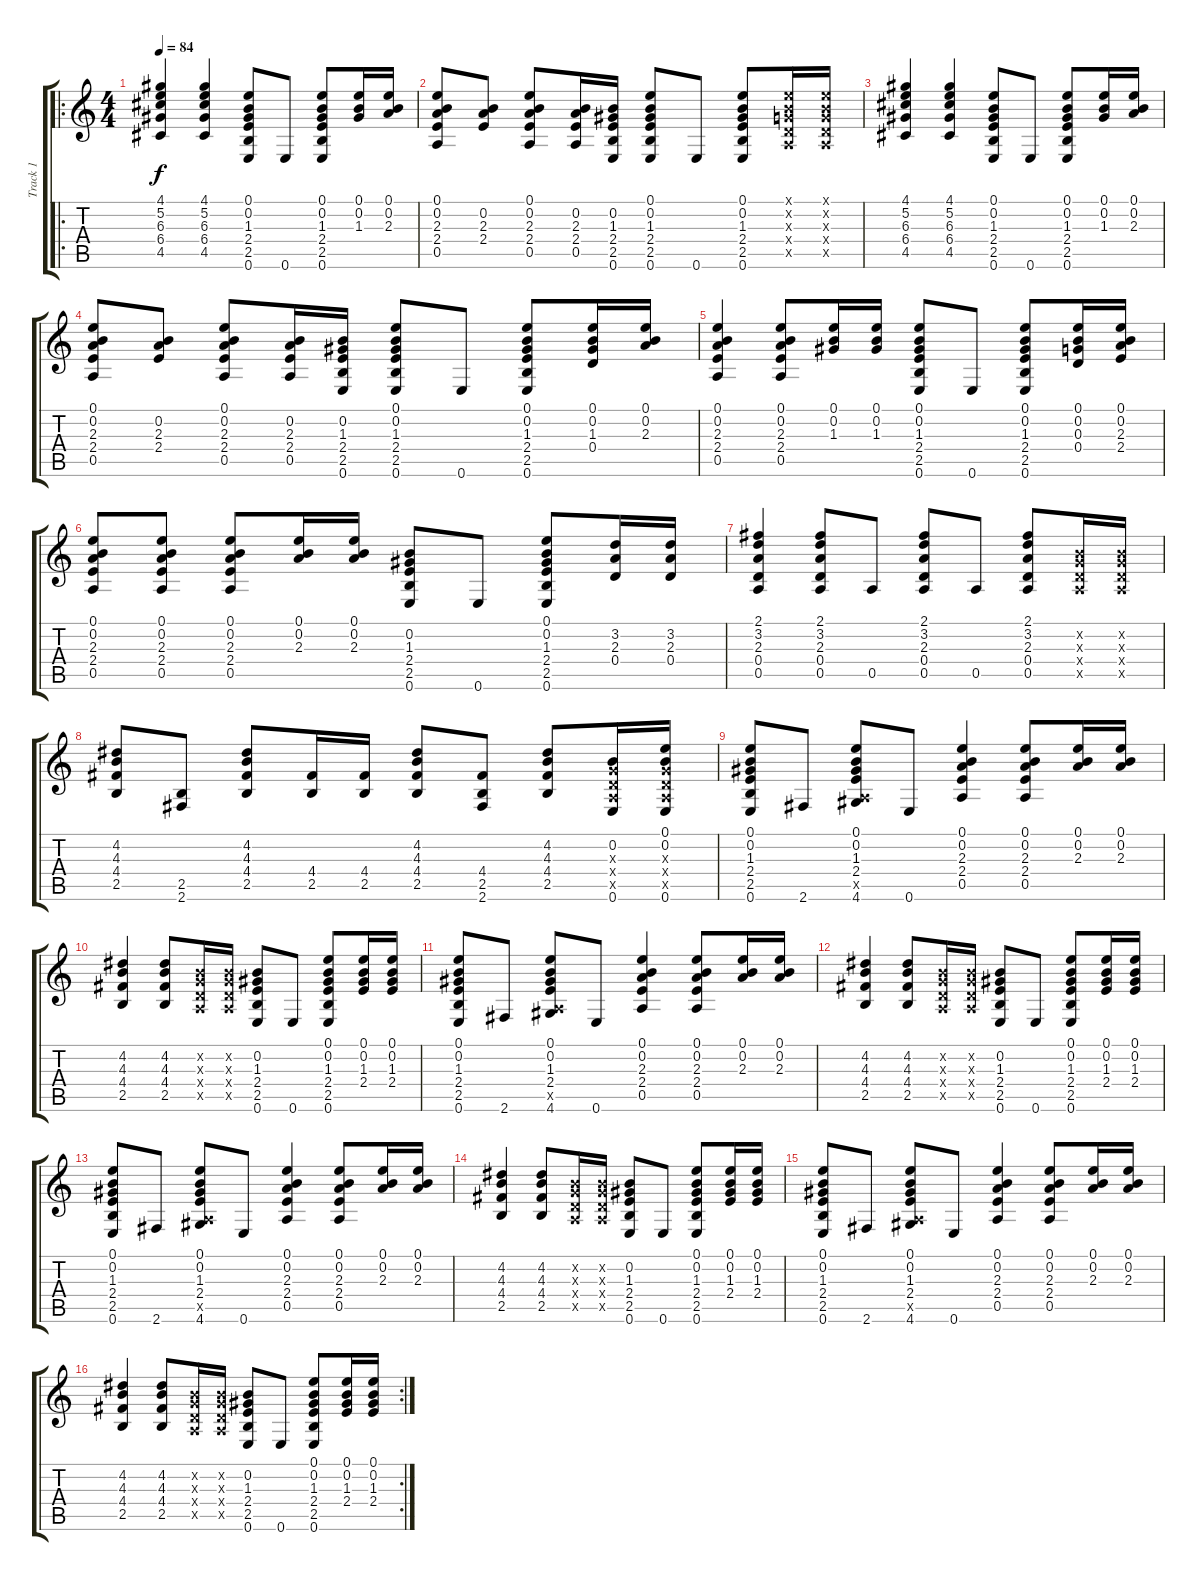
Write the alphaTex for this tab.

\track ("Track 1" "Track 1") {instrument acousticguitarnylon}
\staff {score tabs}
\tuning (E4 B3 G3 D3 A2 E2) {hide}
\ro
\ts (4 4)
\tempo 84
\clef g2
\ks c
(4.1 5.2 6.3 6.4 4.5).4{dy f instrument acousticguitarnylon} (4.1 5.2 6.3 6.4 4.5).4 (0.1 0.2 1.3 2.4 2.5 0.6).8 0.6.8 (0.1 0.2 1.3 2.4 2.5 0.6).8 (0.1 0.2 1.3).16 (0.1 0.2 2.3).16 |
(0.1 0.2 2.3 2.4 0.5).8 (0.2 2.3 2.4).8 (0.1 0.2 2.3 2.4 0.5).8 (0.2 2.3 2.4 0.5).16 (0.2 1.3 2.4 2.5 0.6).16 (0.1 0.2 1.3 2.4 2.5 0.6).8 0.6.8 (0.1 0.2 1.3 2.4 2.5 0.6).8 (0.1{x} 0.2{x} 0.3{x} 0.4{x} 0.5{x}).16 (0.1{x} 0.2{x} 0.3{x} 0.4{x} 0.5{x}).16 |
(4.1 5.2 6.3 6.4 4.5).4 (4.1 5.2 6.3 6.4 4.5).4 (0.1 0.2 1.3 2.4 2.5 0.6).8 0.6.8 (0.1 0.2 1.3 2.4 2.5 0.6).8 (0.1 0.2 1.3).16 (0.1 0.2 2.3).16 |
(0.1 0.2 2.3 2.4 0.5).8 (0.2 2.3 2.4).8 (0.1 0.2 2.3 2.4 0.5).8 (0.2 2.3 2.4 0.5).16 (0.2 1.3 2.4 2.5 0.6).16 (0.1 0.2 1.3 2.4 2.5 0.6).8 0.6.8 (0.1 0.2 1.3 2.4 2.5 0.6).8 (0.1 0.2 1.3 0.4).16 (0.1 0.2 2.3).16 |
(0.1 0.2 2.3 2.4 0.5).4 (0.1 0.2 2.3 2.4 0.5).8 (0.1 0.2 1.3).16 (0.1 0.2 1.3).16 (0.1 0.2 1.3 2.4 2.5 0.6).8 0.6.8 (0.1 0.2 1.3 2.4 2.5 0.6).8 (0.1 0.2 0.3 0.4).16 (0.1 0.2 2.3 2.4).16 |
(0.1 0.2 2.3 2.4 0.5).8 (0.1 0.2 2.3 2.4 0.5).8 (0.1 0.2 2.3 2.4 0.5).8 (0.1 0.2 2.3).16 (0.1 0.2 2.3).16 (0.2 1.3 2.4 2.5 0.6).8 0.6.8 (0.1 0.2 1.3 2.4 2.5 0.6).8 (3.2 2.3 0.4).16 (3.2 2.3 0.4).16 |
(2.1 3.2 2.3 0.4 0.5).4 (2.1 3.2 2.3 0.4 0.5).8 0.5.8 (2.1 3.2 2.3 0.4 0.5).8 0.5.8 (2.1 3.2 2.3 0.4 0.5).8 (0.2{x} 0.3{x} 0.4{x} 0.5{x}).16 (0.2{x} 0.3{x} 0.4{x} 0.5{x}).16 |
(4.2 4.3 4.4 2.5).8 (2.5 2.6).8 (4.2 4.3 4.4 2.5).8 (4.4 2.5).16 (4.4 2.5).16 (4.2 4.3 4.4 2.5).8 (4.4 2.5 2.6).8 (4.2 4.3 4.4 2.5).8 (0.2 0.3{x} 0.4{x} 0.5{x} 0.6).16 (0.1 0.2 0.3{x} 0.4{x} 0.5{x} 0.6).16 |
(0.1 0.2 1.3 2.4 2.5 0.6).8 2.6.8 (0.1 0.2 1.3 2.4 0.5{x} 4.6).8 0.6.8 (0.1 0.2 2.3 2.4 0.5).4 (0.1 0.2 2.3 2.4 0.5).8 (0.1 0.2 2.3).16 (0.1 0.2 2.3).16 |
(4.2 4.3 4.4 2.5).4 (4.2 4.3 4.4 2.5).8 (0.2{x} 0.3{x} 0.4{x} 0.5{x}).16 (0.2{x} 0.3{x} 0.4{x} 0.5{x}).16 (0.2 1.3 2.4 2.5 0.6).8 0.6.8 (0.1 0.2 1.3 2.4 2.5 0.6).8 (0.1 0.2 1.3 2.4).16 (0.1 0.2 1.3 2.4).16 |
(0.1 0.2 1.3 2.4 2.5 0.6).8 2.6.8 (0.1 0.2 1.3 2.4 0.5{x} 4.6).8 0.6.8 (0.1 0.2 2.3 2.4 0.5).4 (0.1 0.2 2.3 2.4 0.5).8 (0.1 0.2 2.3).16 (0.1 0.2 2.3).16 |
(4.2 4.3 4.4 2.5).4 (4.2 4.3 4.4 2.5).8 (0.2{x} 0.3{x} 0.4{x} 0.5{x}).16 (0.2{x} 0.3{x} 0.4{x} 0.5{x}).16 (0.2 1.3 2.4 2.5 0.6).8 0.6.8 (0.1 0.2 1.3 2.4 2.5 0.6).8 (0.1 0.2 1.3 2.4).16 (0.1 0.2 1.3 2.4).16 |
(0.1 0.2 1.3 2.4 2.5 0.6).8 2.6.8 (0.1 0.2 1.3 2.4 0.5{x} 4.6).8 0.6.8 (0.1 0.2 2.3 2.4 0.5).4 (0.1 0.2 2.3 2.4 0.5).8 (0.1 0.2 2.3).16 (0.1 0.2 2.3).16 |
(4.2 4.3 4.4 2.5).4 (4.2 4.3 4.4 2.5).8 (0.2{x} 0.3{x} 0.4{x} 0.5{x}).16 (0.2{x} 0.3{x} 0.4{x} 0.5{x}).16 (0.2 1.3 2.4 2.5 0.6).8 0.6.8 (0.1 0.2 1.3 2.4 2.5 0.6).8 (0.1 0.2 1.3 2.4).16 (0.1 0.2 1.3 2.4).16 |
(0.1 0.2 1.3 2.4 2.5 0.6).8 2.6.8 (0.1 0.2 1.3 2.4 0.5{x} 4.6).8 0.6.8 (0.1 0.2 2.3 2.4 0.5).4 (0.1 0.2 2.3 2.4 0.5).8 (0.1 0.2 2.3).16 (0.1 0.2 2.3).16 |
\rc 2
(4.2 4.3 4.4 2.5).4 (4.2 4.3 4.4 2.5).8 (0.2{x} 0.3{x} 0.4{x} 0.5{x}).16 (0.2{x} 0.3{x} 0.4{x} 0.5{x}).16 (0.2 1.3 2.4 2.5 0.6).8 0.6.8 (0.1 0.2 1.3 2.4 2.5 0.6).8 (0.1 0.2 1.3 2.4).16 (0.1 0.2 1.3 2.4).16
